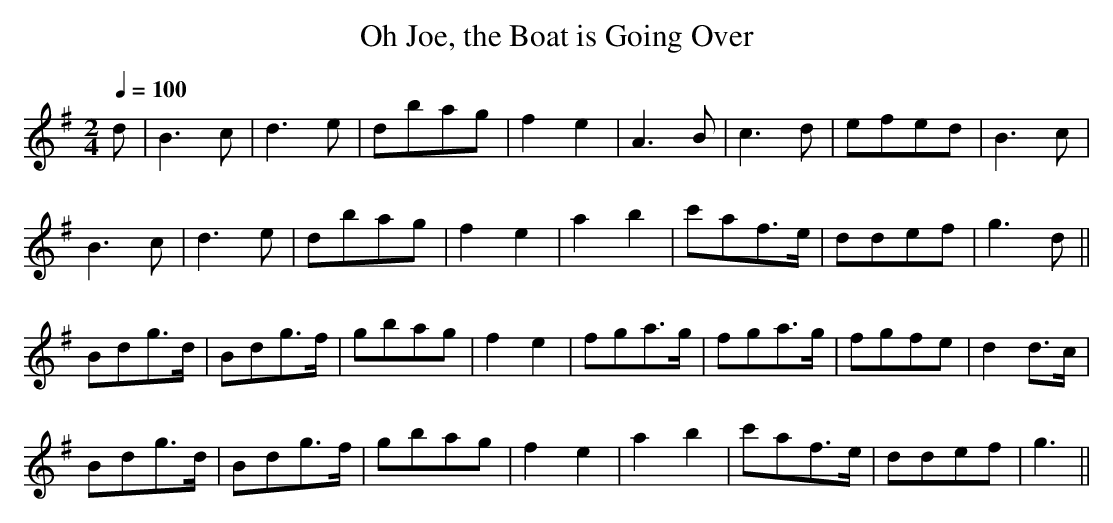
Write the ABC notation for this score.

X:1
T:Oh Joe, the Boat is Going Over
M:2/4
Q:1/4=100
K:G
d2|B6c2|d6e2|d2b2a2g2|f4e4|A6B2|c6d2|e2f2e2d2|B6c2|
B6c2|d6e2|d2b2a2g2|f4e4|a4b4|c'2a2f3e|d2d2e2f2|g6d2||
B2d2g3d|B2d2g3f|g2b2a2g2|f4e4|f2g2a3g|f2g2a3g|f2g2f2e2|d4d3c|
B2d2g3d|B2d2g3f|g2b2a2g2|f4e4|a4b4|c'2a2f3e|d2d2e2f2|g6||
